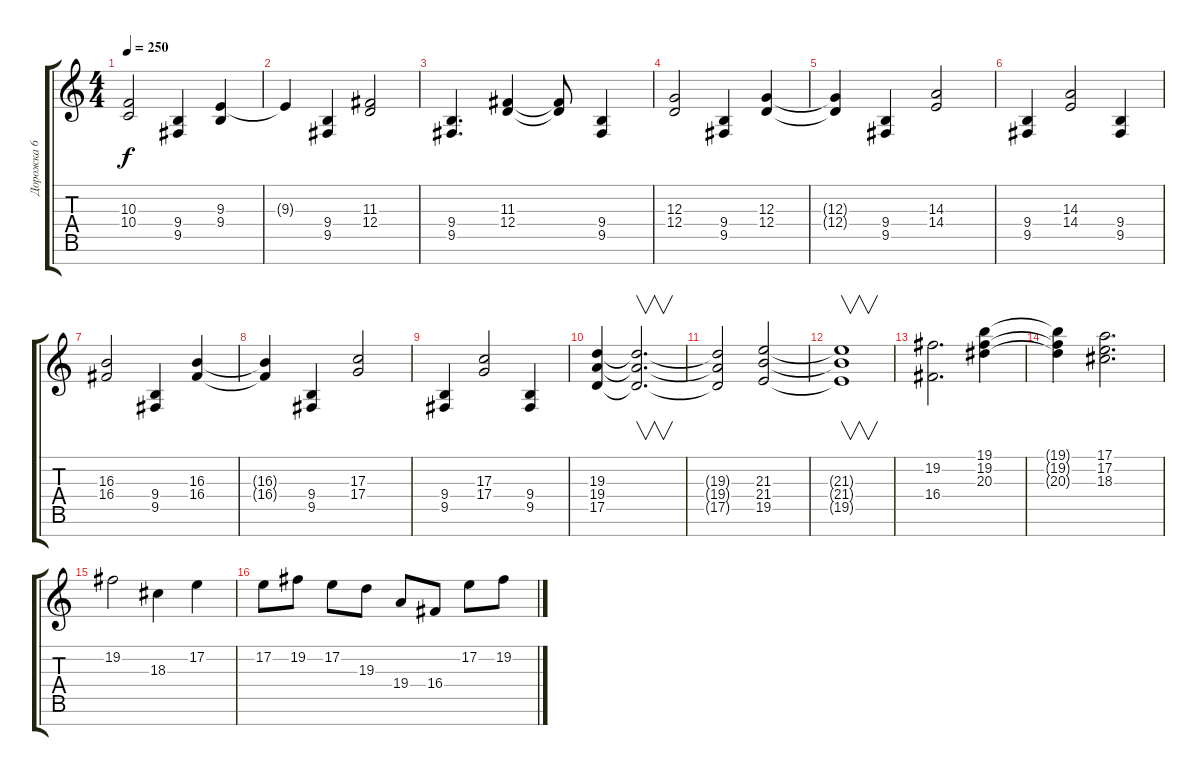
\track ("Дорожка 6" "Дорожка 6") {instrument drawbarorgan}
\staff {score tabs}
\tuning (E4 B3 G3 D3 A2 E2 B1) {hide}
\ts (4 4)
\tempo 250
\clef g2
\ks c
(10.3 10.4).2{dy f} (9.4 9.5).4 (9.3 9.4).4 |
9.3{t}.4 (9.4 9.5).4 (11.3 12.4).2 |
(9.4 9.5).4{d} (11.3 12.4).4 (11.3{t} 12.4{t}).8 (9.4 9.5).4 |
(12.3 12.4).2 (9.4 9.5).4 (12.3 12.4).4 |
(12.3{t} 12.4{t}).4 (9.4 9.5).4 (14.3 14.4).2 |
(9.4 9.5).4 (14.3 14.4).2 (9.4 9.5).4 |
(16.3 16.4).2 (9.4 9.5).4 (16.3 16.4).4 |
(16.3{t} 16.4{t}).4 (9.4 9.5).4 (17.3 17.4).2 |
(9.4 9.5).4 (17.3 17.4).2 (9.4 9.5).4 |
(19.3 19.4 17.5).4 (19.3{t} 19.4{t} 17.5{t}).2{v d} |
(19.3{t} 19.4{t} 17.5{t}).2 (21.3 21.4 19.5).2 |
(21.3{t} 21.4{t} 19.5{t}).1{v} |
(19.2 16.4).2{d} (19.1 19.2 20.3).4 |
(19.1{t} 19.2{t} 20.3{t}).4 (17.1 17.2 18.3).2{d} |
19.2.2 18.3.4 17.2.4 |
17.2.8 19.2.8 17.2.8 19.3.8 19.4.8 16.4.8 17.2.8 19.2.8
